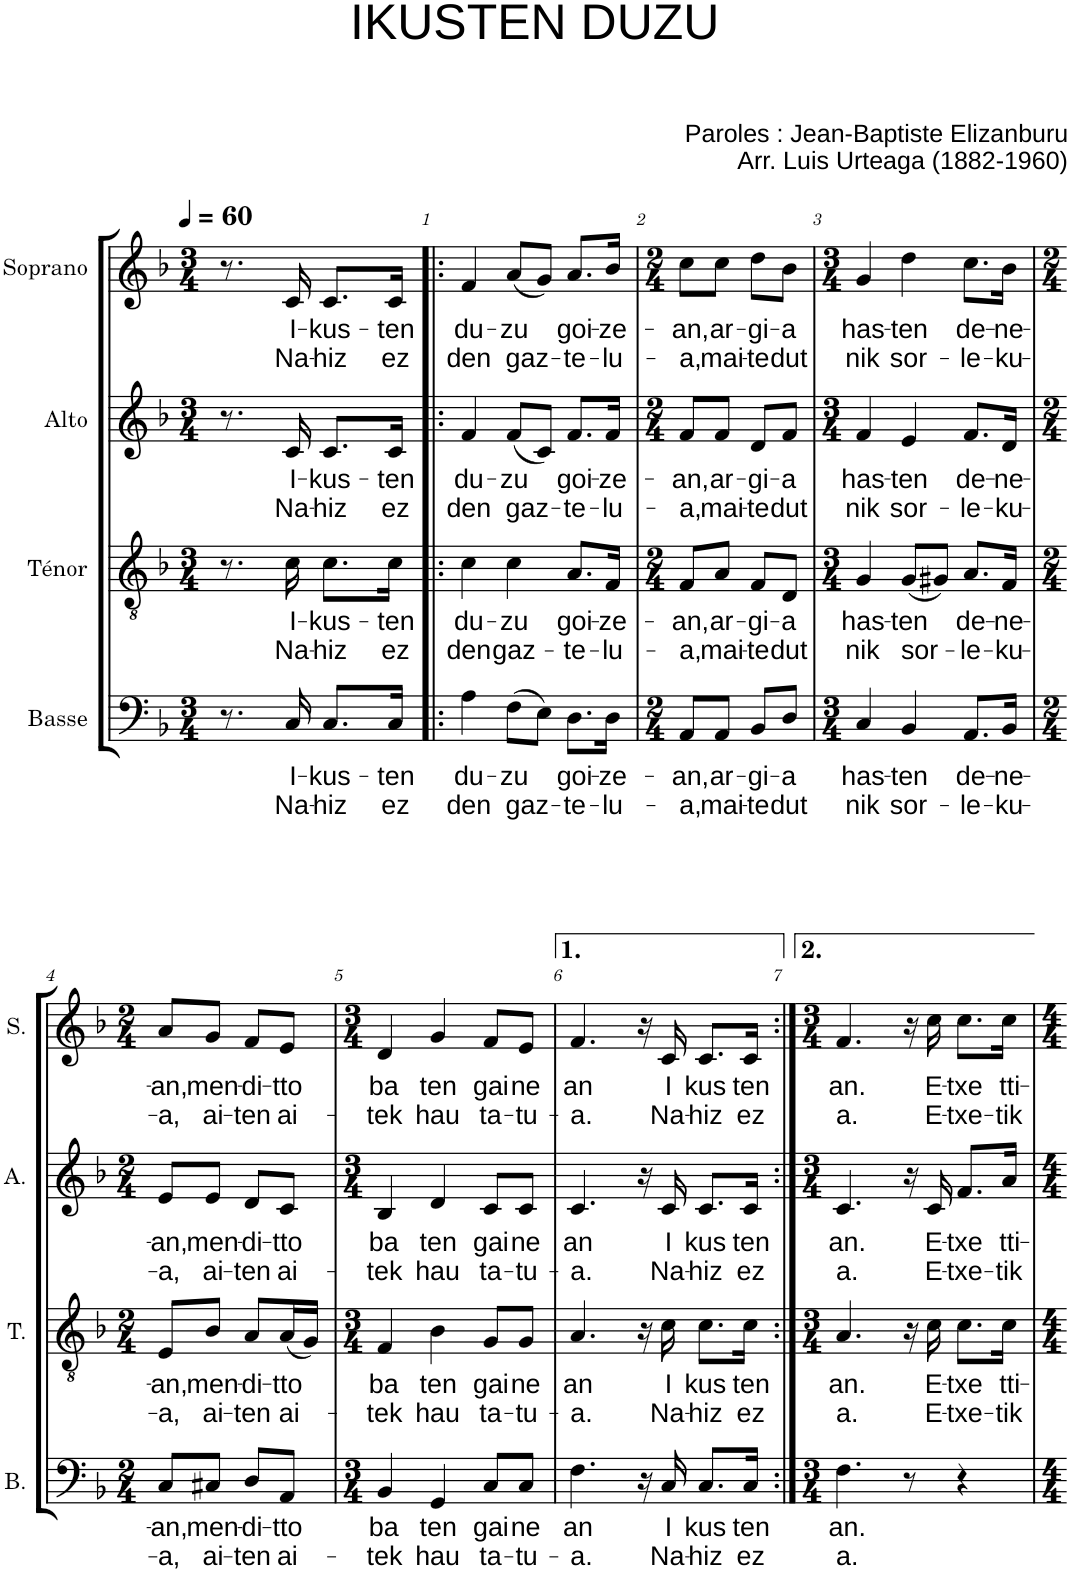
**kern	**text	**text	**kern	**text	**text	**kern	**text	**text	**kern	**text	**text
*part4	*part4	*part4	*part3	*part3	*part3	*part2	*part2	*part2	*part1	*part1	*part1
*staff4	*staff4	*staff4	*staff3	*staff3	*staff3	*staff2	*staff2	*staff2	*staff1	*staff1	*staff1
*I"Basse	*	*	*I"Ténor	*	*	*I"Alto	*	*	*I"Soprano	*	*
*I'B.	*	*	*I'T.	*	*	*I'A.	*	*	*I'S.	*	*
*clefF4	*	*	*clefGv2	*	*	*clefG2	*	*	*clefG2	*	*
*k[b-]	*	*	*k[b-]	*	*	*k[b-]	*	*	*k[b-]	*	*
*M3/4	*	*	*M3/4	*	*	*M3/4	*	*	*M3/4	*	*
*MM60	*	*	*MM60	*	*	*MM60	*	*	*MM60	*	*
=	=	=	=	=	=	=	=	=	=	=	=
8.r	.	.	8.r	.	.	8.r	.	.	8.r	.	.
!	!LO:LY:b	!LO:LY:b	!	!LO:LY:b	!LO:LY:b	!	!LO:LY:b	!LO:LY:b	!	!LO:LY:b	!LO:LY:b
16C/	I-	Na-	16c\	I-	Na-	16c/	I-	Na-	16c/	I-	Na-
!	!LO:LY:b	!LO:LY:b	!	!LO:LY:b	!LO:LY:b	!	!LO:LY:b	!LO:LY:b	!	!LO:LY:b	!LO:LY:b
8.C/L	-kus-	-hiz	8.c\L	-kus-	-hiz	8.c/L	-kus-	-hiz	8.c/L	-kus-	-hiz
!	!LO:LY:b	!LO:LY:b	!	!LO:LY:b	!LO:LY:b	!	!LO:LY:b	!LO:LY:b	!	!LO:LY:b	!LO:LY:b
16C/Jk	-ten	ez	16c\Jk	-ten	ez	16c/Jk	-ten	ez	16c/Jk	-ten	ez
=1!|:	=1!|:	=1!|:	=1!|:	=1!|:	=1!|:	=1!|:	=1!|:	=1!|:	=1!|:	=1!|:	=1!|:
!	!LO:LY:b	!LO:LY:b	!	!LO:LY:b	!LO:LY:b	!	!LO:LY:b	!LO:LY:b	!	!LO:LY:b	!LO:LY:b
4A\	du-	den	4c\	du-	den	4f/	du-	den	4f/	du-	den
!	!LO:LY:b	!LO:LY:b	!	!LO:LY:b	!LO:LY:b	!	!LO:LY:b	!LO:LY:b	!	!LO:LY:b	!LO:LY:b
(8F\L	-zu	gaz-	4c\	-zu	gaz-	(8f/L	-zu	gaz-	(8a/L	-zu	gaz-
8E\J)	.	.	.	.	.	8c/J)	.	.	8g/J)	.	.
!	!LO:LY:b	!LO:LY:b	!	!LO:LY:b	!LO:LY:b	!	!LO:LY:b	!LO:LY:b	!	!LO:LY:b	!LO:LY:b
8.D\L	goi-	-te-	8.A/L	goi-	-te-	8.f/L	goi-	-te-	8.a/L	goi-	-te-
!	!LO:LY:b	!LO:LY:b	!	!LO:LY:b	!LO:LY:b	!	!LO:LY:b	!LO:LY:b	!	!LO:LY:b	!LO:LY:b
16D\Jk	-ze-	-lu-	16F/Jk	-ze-	-lu-	16f/Jk	-ze-	-lu-	16b-/Jk	-ze-	-lu-
=2	=2	=2	=2	=2	=2	=2	=2	=2	=2	=2	=2
*M2/4	*	*	*M2/4	*	*	*M2/4	*	*	*M2/4	*	*
!	!LO:LY:b	!LO:LY:b	!	!LO:LY:b	!LO:LY:b	!	!LO:LY:b	!LO:LY:b	!	!LO:LY:b	!LO:LY:b
8AA/L	-an,	-a,	8F/L	-an,	-a,	8f/L	-an,	-a,	8cc\L	-an,	-a,
!	!LO:LY:b	!LO:LY:b	!	!LO:LY:b	!LO:LY:b	!	!LO:LY:b	!LO:LY:b	!	!LO:LY:b	!LO:LY:b
8AA/J	ar-	mai-	8A/J	ar-	mai-	8f/J	ar-	mai-	8cc\J	ar-	mai-
!	!LO:LY:b	!LO:LY:b	!	!LO:LY:b	!LO:LY:b	!	!LO:LY:b	!LO:LY:b	!	!LO:LY:b	!LO:LY:b
8BB-/L	-gi-	-te	8F/L	-gi-	-te	8d/L	-gi-	-te	8dd\L	-gi-	-te
!	!LO:LY:b	!LO:LY:b	!	!LO:LY:b	!LO:LY:b	!	!LO:LY:b	!LO:LY:b	!	!LO:LY:b	!LO:LY:b
8D/J	-a	dut	8D/J	-a	dut	8f/J	-a	dut	8b-\J	-a	dut
=3	=3	=3	=3	=3	=3	=3	=3	=3	=3	=3	=3
*M3/4	*	*	*M3/4	*	*	*M3/4	*	*	*M3/4	*	*
!	!LO:LY:b	!LO:LY:b	!	!LO:LY:b	!LO:LY:b	!	!LO:LY:b	!LO:LY:b	!	!LO:LY:b	!LO:LY:b
4C/	has-	nik	4G/	has-	nik	4f/	has-	nik	4g/	has-	nik
!	!LO:LY:b	!LO:LY:b	!	!LO:LY:b	!LO:LY:b	!	!LO:LY:b	!LO:LY:b	!	!LO:LY:b	!LO:LY:b
4BB-/	-ten	sor-	(8G/L	-ten	sor-	4e/	-ten	sor-	4dd\	-ten	sor-
.	.	.	8G#X/J)	.	.	.	.	.	.	.	.
!	!LO:LY:b	!LO:LY:b	!	!LO:LY:b	!LO:LY:b	!	!LO:LY:b	!LO:LY:b	!	!LO:LY:b	!LO:LY:b
8.AA/L	de-	-le-	8.A/L	de-	-le-	8.f/L	de-	-le-	8.cc\L	de-	-le-
!	!LO:LY:b	!LO:LY:b	!	!LO:LY:b	!LO:LY:b	!	!LO:LY:b	!LO:LY:b	!	!LO:LY:b	!LO:LY:b
16BB-/Jk	-ne-	-ku-	16F/Jk	-ne-	-ku-	16d/Jk	-ne-	-ku-	16b-\Jk	-ne-	-ku-
!!LO:LB:g=z
=4	=4	=4	=4	=4	=4	=4	=4	=4	=4	=4	=4
*M2/4	*	*	*M2/4	*	*	*M2/4	*	*	*M2/4	*	*
!	!LO:LY:b	!LO:LY:b	!	!LO:LY:b	!LO:LY:b	!	!LO:LY:b	!LO:LY:b	!	!LO:LY:b	!LO:LY:b
8C/L	-an,	-a,	8E/L	-an,	-a,	8e/L	-an,	-a,	8a/L	-an,	-a,
!	!LO:LY:b	!LO:LY:b	!	!LO:LY:b	!LO:LY:b	!	!LO:LY:b	!LO:LY:b	!	!LO:LY:b	!LO:LY:b
8C#X/J	men-	ai-	8B-/J	men-	ai-	8e/J	men-	ai-	8g/J	men-	ai-
!	!LO:LY:b	!LO:LY:b	!	!LO:LY:b	!LO:LY:b	!	!LO:LY:b	!LO:LY:b	!	!LO:LY:b	!LO:LY:b
8D/L	-di-	-ten	8A/L	-di-	-ten	8d/L	-di-	-ten	8f/L	-di-	-ten
!	!LO:LY:b	!LO:LY:b	!	!LO:LY:b	!LO:LY:b	!	!LO:LY:b	!LO:LY:b	!	!LO:LY:b	!LO:LY:b
8AA/J	-tto	ai-	(16A/L	-tto	ai-	8c/J	-tto	ai-	8e/J	-tto	ai-
.	.	.	16G/JJ)	.	.	.	.	.	.	.	.
=5	=5	=5	=5	=5	=5	=5	=5	=5	=5	=5	=5
*M3/4	*	*	*M3/4	*	*	*M3/4	*	*	*M3/4	*	*
!	!LO:LY:b	!LO:LY:b	!	!LO:LY:b	!LO:LY:b	!	!LO:LY:b	!LO:LY:b	!	!LO:LY:b	!LO:LY:b
4BB-/	ba	-tek	4F/	ba	-tek	4B-/	ba	-tek	4d/	ba	-tek
!	!LO:LY:b	!LO:LY:b	!	!LO:LY:b	!LO:LY:b	!	!LO:LY:b	!LO:LY:b	!	!LO:LY:b	!LO:LY:b
4GG/	ten	hau	4B-\	ten	hau	4d/	ten	hau	4g/	ten	hau
!	!LO:LY:b	!LO:LY:b	!	!LO:LY:b	!LO:LY:b	!	!LO:LY:b	!LO:LY:b	!	!LO:LY:b	!LO:LY:b
8C/L	gai	ta-	8G/L	gai	ta-	8c/L	gai	ta-	8f/L	gai	ta-
!	!LO:LY:b	!LO:LY:b	!	!LO:LY:b	!LO:LY:b	!	!LO:LY:b	!LO:LY:b	!	!LO:LY:b	!LO:LY:b
8C/J	ne	-tu-	8G/J	ne	-tu-	8c/J	ne	-tu-	8e/J	ne	-tu-
=6	=6	=6	=6	=6	=6	=6	=6	=6	=6	=6	=6
!	!LO:LY:b	!LO:LY:b	!	!LO:LY:b	!LO:LY:b	!	!LO:LY:b	!LO:LY:b	!	!LO:LY:b	!LO:LY:b
4.F\	an	-a.	4.A/	an	-a.	4.c/	an	-a.	4.f/	an	-a.
16r	.	.	16r	.	.	16r	.	.	16r	.	.
!	!LO:LY:b	!LO:LY:b	!	!LO:LY:b	!LO:LY:b	!	!LO:LY:b	!LO:LY:b	!	!LO:LY:b	!LO:LY:b
16C/	I	Na-	16c\	I	Na-	16c/	I	Na-	16c/	I	Na-
!	!LO:LY:b	!LO:LY:b	!	!LO:LY:b	!LO:LY:b	!	!LO:LY:b	!LO:LY:b	!	!LO:LY:b	!LO:LY:b
8.C/L	kus	-hiz	8.c\L	kus	-hiz	8.c/L	kus	-hiz	8.c/L	kus	-hiz
!	!LO:LY:b	!LO:LY:b	!	!LO:LY:b	!LO:LY:b	!	!LO:LY:b	!LO:LY:b	!	!LO:LY:b	!LO:LY:b
16C/Jk	ten	ez	16c\Jk	ten	ez	16c/Jk	ten	ez	16c/Jk	ten	ez
=7:|!	=7:|!	=7:|!	=7:|!	=7:|!	=7:|!	=7:|!	=7:|!	=7:|!	=7:|!	=7:|!	=7:|!
*M3/4	*	*	*M3/4	*	*	*M3/4	*	*	*M3/4	*	*
!	!LO:LY:b	!LO:LY:b	!	!LO:LY:b	!LO:LY:b	!	!LO:LY:b	!LO:LY:b	!	!LO:LY:b	!LO:LY:b
4.F\	an.	a.	4.A/	an.	a.	4.c/	an.	a.	4.f/	an.	a.
8r	.	.	16r	.	.	16r	.	.	16r	.	.
!	!	!	!	!LO:LY:b	!LO:LY:b	!	!LO:LY:b	!LO:LY:b	!	!LO:LY:b	!LO:LY:b
.	.	.	16c\	E-	E-	16c/	E-	E-	16cc\	E-	E-
!	!	!	!	!LO:LY:b	!LO:LY:b	!	!LO:LY:b	!LO:LY:b	!	!LO:LY:b	!LO:LY:b
4r	.	.	8.c\L	-txe	-txe-	8.f/L	-txe	-txe-	8.cc\L	-txe	-txe-
!	!	!	!	!LO:LY:b	!LO:LY:b	!	!LO:LY:b	!LO:LY:b	!	!LO:LY:b	!LO:LY:b
.	.	.	16c\Jk	tti-	-tik	16a/Jk	tti-	-tik	16cc\Jk	tti-	-tik
=	=	=	=	=	=	=	=	=	=	=	=
*-	*-	*-	*-	*-	*-	*-	*-	*-	*-	*-	*-
